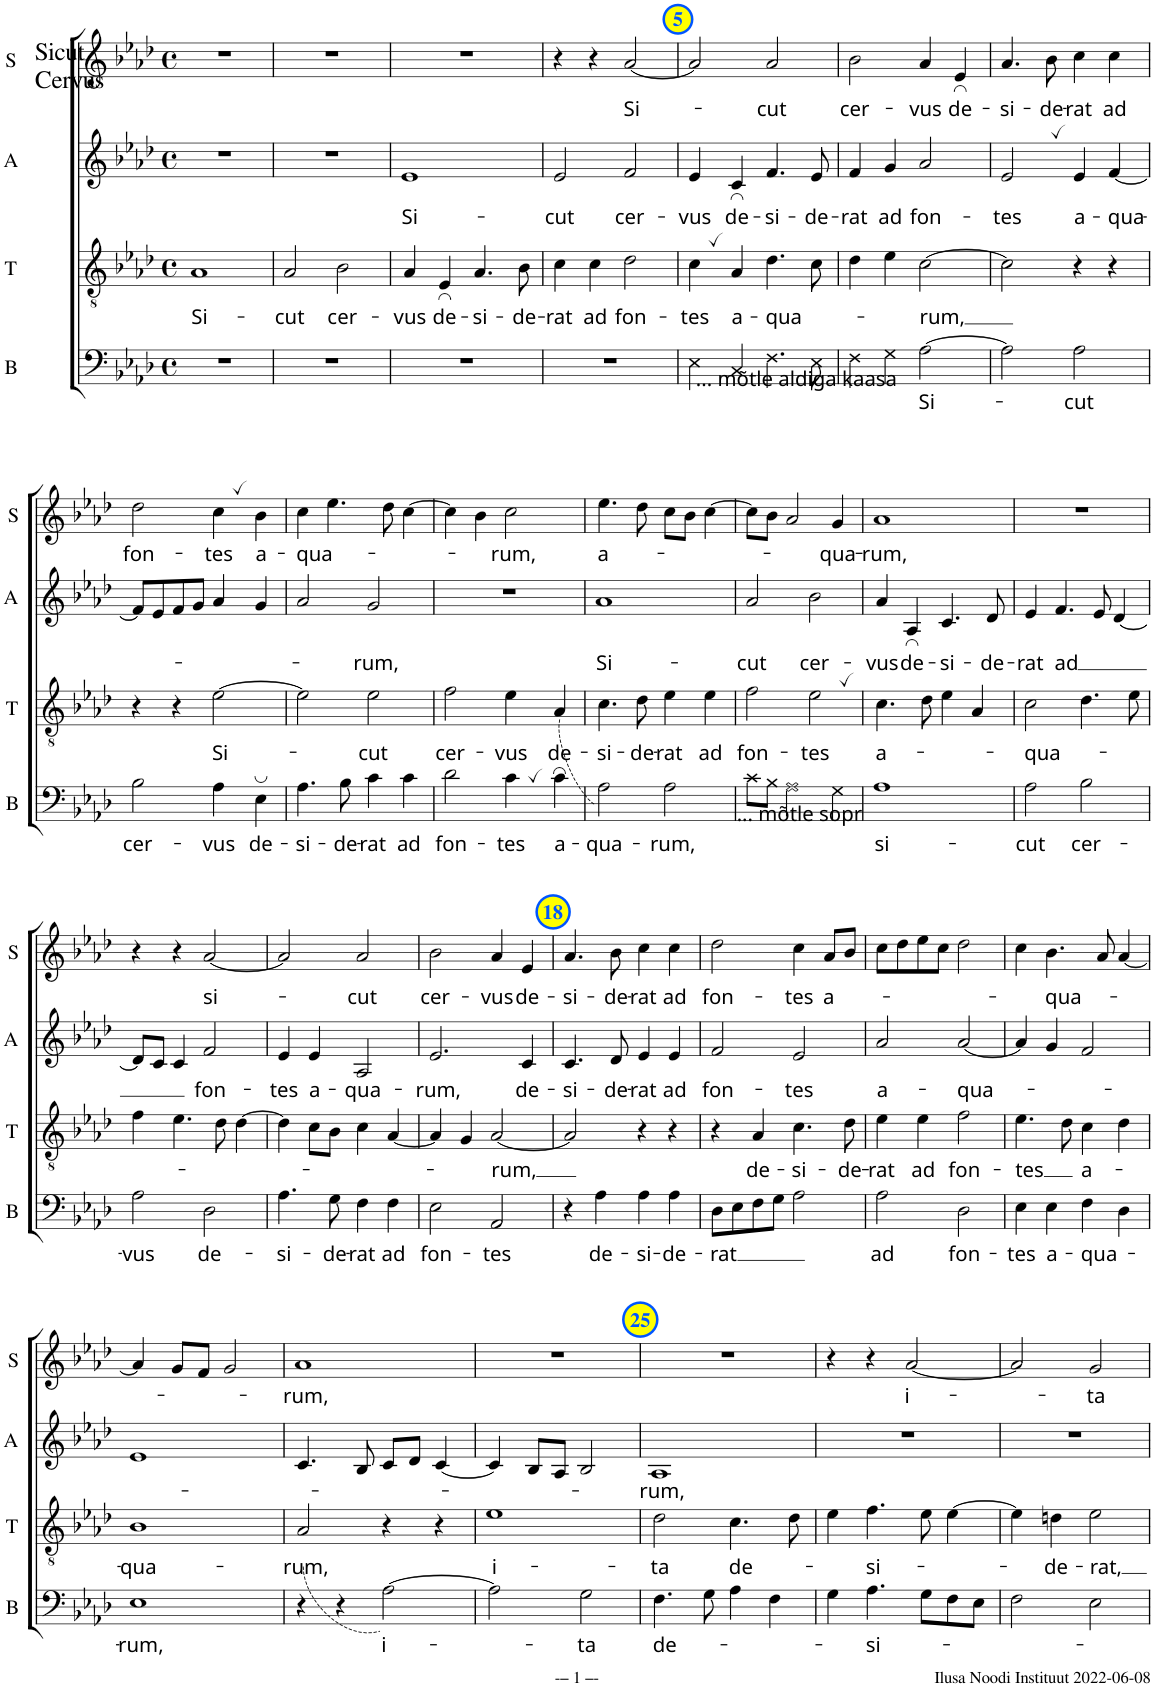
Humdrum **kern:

**kern	**text	**kern	**text	**kern	**text	**kern	**text
*part4	*part4	*part3	*part3	*part2	*part2	*part1	*part1
*staff4	*staff4	*staff3	*staff3	*staff2	*staff2	*staff1	*staff1
*I"B	*	*I"T	*	*I"A	*	*I"S	*
*I'B	*	*I'T	*	*I'A	*	*I'S	*
*clefF4	*	*clefGv2	*	*clefG2	*	*clefG2	*
*Trd4c7	*	*	*	*Trd1c2	*	*	*
*k[b-e-a-d-]	*	*k[b-e-a-d-]	*	*k[b-e-a-d-]	*	*k[b-e-a-d-]	*
*M4/4	*	*M4/4	*	*M4/4	*	*M4/4	*
*met(c)	*	*met(c)	*	*met(c)	*	*met(c)	*
=1	=1	=1	=1	=1	=1	=1	=1
!	!	!	!LO:LY:b	!	!	!	!
1r	.	1A-	Si-	1r	.	1r	.
=2	=2	=2	=2	=2	=2	=2	=2
!	!	!	!LO:LY:b	!	!	!	!
1r	.	2A-/	-cut	1r	.	1r	.
!	!	!	!LO:LY:b	!	!	!	!
.	.	2B-\	cer-	.	.	.	.
=3	=3	=3	=3	=3	=3	=3	=3
!	!	!	!LO:LY:b	!	!LO:LY:b	!	!
1r	.	4A-/	-vus	1e-	Si-	1r	.
!	!	!	!LO:LY:b	!	!	!	!
.	.	4E-/	de-	.	.	.	.
!	!	!	!LO:LY:b	!	!	!	!
.	.	4.A-/	-si-	.	.	.	.
!	!	!	!LO:LY:b	!	!	!	!
.	.	8B-\	-de-	.	.	.	.
=4	=4	=4	=4	=4	=4	=4	=4
!	!	!	!LO:LY:b	!	!LO:LY:b	!	!
1r	.	4c\	-rat	2e-/	-cut	4r	.
!	!	!	!LO:LY:b	!	!	!	!
.	.	4c\	ad	.	.	4r	.
!	!	!	!LO:LY:b	!	!LO:LY:b	!	!LO:LY:b
.	.	2d-\	fon-	2f/	cer-	[2a-/	Si-
=5	=5	=5	=5	=5	=5	=5	=5
!	!	!	!LO:LY:b	!	!LO:LY:b	!	!
4E-\	.	4c,\	-tes	4e-/	-vus	2a-/]	.
!	!	!	!LO:LY:b	!	!LO:LY:b	!	!
4C/	.	4A-/	a-	4c/	de-	.	.
!	!	!	!LO:LY:b	!	!LO:LY:b	!	!LO:LY:b
4.F\	.	4.d-\	-qua-	4.f/	-si-	2a-/	-cut
!	!	!	!	!	!LO:LY:b	!	!
8E-\	.	8c\	.	8e-/	-de-	.	.
=6	=6	=6	=6	=6	=6	=6	=6
!	!	!	!	!	!LO:LY:b	!	!LO:LY:b
4F\	.	4d-\	.	4f/	-rat	2b-\	cer-
!	!LO:LY:b	!	!	!	!LO:LY:b	!	!
4G\	... mõtle aldiga kaasa	4e-\	.	4g/	ad	.	.
!	!LO:LY:b	!	!LO:LY:b	!	!LO:LY:b	!	!LO:LY:b
[2A-\	Si-	[2c\	-rum,	2a-/	fon-	4a-/	-vus
!	!	!	!	!	!	!	!LO:LY:b
.	.	.	.	.	.	4e-/	de-
=7	=7	=7	=7	=7	=7	=7	=7
!	!	!	!	!	!LO:LY:b	!	!LO:LY:b
2A-\]	.	2c\]	.	2e-,/	-tes	4.a-/	-si-
!	!	!	!	!	!	!	!LO:LY:b
.	.	.	.	.	.	8b-\	-de-
!	!LO:LY:b	!	!	!	!LO:LY:b	!	!LO:LY:b
2A-\	-cut	4r	.	4e-/	a-	4cc\	-rat
!	!	!	!	!	!LO:LY:b	!	!LO:LY:b
.	.	4r	.	[4f/	-qua-	4cc\	ad
!!LO:LB:g=z
=8	=8	=8	=8	=8	=8	=8	=8
!	!LO:LY:b	!	!	!	!	!	!LO:LY:b
2B-\	cer-	4r	.	8f/L]	.	2dd-\	fon-
.	.	.	.	8e-/	.	.	.
.	.	4r	.	8f/	.	.	.
.	.	.	.	8g/J	.	.	.
!	!LO:LY:b	!	!LO:LY:b	!	!	!	!LO:LY:b
4A-\	-vus	[2e-\	Si-	4a-/	.	4cc,\	-tes
!	!LO:LY:b	!	!	!	!	!	!LO:LY:b
4E-\	de-	.	.	4g/	.	4b-\	a-
=9	=9	=9	=9	=9	=9	=9	=9
!	!LO:LY:b	!	!	!	!	!	!LO:LY:b
4.A-\	-si-	2e-\]	.	2a-/	.	4cc\	-qua-
.	.	.	.	.	.	4.ee-\	.
!	!LO:LY:b	!	!	!	!	!	!
8B-\	-de-	.	.	.	.	.	.
!	!LO:LY:b	!	!LO:LY:b	!	!LO:LY:b	!	!
4c\	-rat	2e-\	-cut	2g/	-rum,	.	.
.	.	.	.	.	.	8dd-\	.
!	!LO:LY:b	!	!	!	!	!	!
4c\	ad	.	.	.	.	[4cc\	.
=10	=10	=10	=10	=10	=10	=10	=10
!	!LO:LY:b	!	!LO:LY:b	!	!	!	!
2d-\	fon-	2f\	cer-	1r	.	4cc\]	.
.	.	.	.	.	.	4b-\	.
!	!LO:LY:b	!	!LO:LY:b	!	!	!	!LO:LY:b
4c,\	-tes	4e-\	-vus	.	.	2cc\	-rum,
!	!LO:LY:b	!	!LO:LY:b	!	!	!	!
4c\	a-	(4A-/	de-	.	.	.	.
=11	=11	=11	=11	=11	=11	=11	=11
!	!LO:LY:b	!	!LO:LY:b	!	!LO:LY:b	!	!LO:LY:b
2A-\)	-qua-	4.c\	-si-	1a-	Si-	4.ee-\	a-
!	!	!	!LO:LY:b	!	!	!	!
.	.	8d-\	-de-	.	.	8dd-\	.
!	!LO:LY:b	!	!LO:LY:b	!	!	!	!
2A-\	-rum,	4e-\	-rat	.	.	8cc\L	.
.	.	.	.	.	.	8b-\J	.
!	!	!	!LO:LY:b	!	!	!	!
.	.	4e-\	ad	.	.	[4cc\	.
=12	=12	=12	=12	=12	=12	=12	=12
!	!	!	!LO:LY:b	!	!LO:LY:b	!	!
8c\L	.	2f\	fon-	2a-/	-cut	8cc\L]	.
8B-\J	.	.	.	.	.	8b-\J	.
2A-\	.	.	.	.	.	2a-/	.
!	!	!	!LO:LY:b	!	!LO:LY:b	!	!
.	.	2e-,\	-tes	2b-\	cer-	.	.
!	!LO:LY:b	!	!	!	!	!	!LO:LY:b
4G\	... mõtle sopr	.	.	.	.	4g/	-qua-
=13	=13	=13	=13	=13	=13	=13	=13
!	!LO:LY:b	!	!LO:LY:b	!	!LO:LY:b	!	!LO:LY:b
1A-	si-	4.c\	a-	4a-/	-vus	1a-	-rum,
!	!	!	!	!	!LO:LY:b	!	!
.	.	.	.	4A-/	de-	.	.
.	.	8d-\	.	.	.	.	.
!	!	!	!	!	!LO:LY:b	!	!
.	.	4e-\	.	4.c/	-si-	.	.
.	.	4A-/	.	.	.	.	.
!	!	!	!	!	!LO:LY:b	!	!
.	.	.	.	8d-/	-de-	.	.
=14	=14	=14	=14	=14	=14	=14	=14
!	!LO:LY:b	!	!LO:LY:b	!	!LO:LY:b	!	!
2A-\	-cut	2c\	-qua-	4e-/	-rat	1r	.
!	!	!	!	!	!LO:LY:b	!	!
.	.	.	.	4.f/	ad	.	.
!	!LO:LY:b	!	!	!	!	!	!
2B-\	cer-	4.d-\	.	.	.	.	.
.	.	.	.	8e-/	.	.	.
.	.	.	.	[4d-/	.	.	.
.	.	8e-\	.	.	.	.	.
!!LO:LB:g=z
=15	=15	=15	=15	=15	=15	=15	=15
!	!LO:LY:b	!	!	!	!	!	!
2A-\	-vus	4f\	.	8d-/L]	.	4r	.
.	.	.	.	8c/J	.	.	.
.	.	4.e-\	.	4c/	.	4r	.
!	!LO:LY:b	!	!	!	!LO:LY:b	!	!LO:LY:b
2D-\	de-	.	.	2f/	fon-	[2a-/	si-
.	.	8d-\	.	.	.	.	.
.	.	[4d-\	.	.	.	.	.
=16	=16	=16	=16	=16	=16	=16	=16
!	!LO:LY:b	!	!	!	!LO:LY:b	!	!
4.A-\	-si-	4d-\]	.	4e-/	-tes	2a-/]	.
!	!	!	!	!	!LO:LY:b	!	!
.	.	8c\L	.	4e-/	a-	.	.
!	!LO:LY:b	!	!	!	!	!	!
8G\	-de-	8B-\J	.	.	.	.	.
!	!LO:LY:b	!	!	!	!LO:LY:b	!	!LO:LY:b
4F\	-rat	4c\	.	2A-/	-qua-	2a-/	-cut
!	!LO:LY:b	!	!	!	!	!	!
4F\	ad	[4A-/	.	.	.	.	.
=17	=17	=17	=17	=17	=17	=17	=17
!	!LO:LY:b	!	!	!	!LO:LY:b	!	!LO:LY:b
2E-\	fon-	4A-/]	.	2.e-/	-rum,	2b-\	cer-
.	.	4G/	.	.	.	.	.
!	!LO:LY:b	!	!LO:LY:b	!	!	!	!LO:LY:b
2AA-/	-tes	[2A-/	-rum,	.	.	4a-/	-vus
!	!	!	!	!	!LO:LY:b	!	!LO:LY:b
.	.	.	.	4c/	de-	4e-/	de-
=18	=18	=18	=18	=18	=18	=18	=18
!	!	!	!	!	!LO:LY:b	!	!LO:LY:b
4r	.	2A-/]	.	4.c/	-si-	4.a-/	-si-
!	!LO:LY:b	!	!	!	!	!	!
4A-\	de-	.	.	.	.	.	.
!	!	!	!	!	!LO:LY:b	!	!LO:LY:b
.	.	.	.	8d-/	-de-	8b-\	-de-
!	!LO:LY:b	!	!	!	!LO:LY:b	!	!LO:LY:b
4A-\	-si-	4r	.	4e-/	-rat	4cc\	-rat
!	!LO:LY:b	!	!	!	!LO:LY:b	!	!LO:LY:b
4A-\	-de-	4r	.	4e-/	ad	4cc\	ad
=19	=19	=19	=19	=19	=19	=19	=19
!	!LO:LY:b	!	!	!	!LO:LY:b	!	!LO:LY:b
8D-\L	-rat	4r	.	2f/	fon-	2dd-\	fon-
8E-\	.	.	.	.	.	.	.
!	!	!	!LO:LY:b	!	!	!	!
8F\	.	4A-/	de-	.	.	.	.
8G\J	.	.	.	.	.	.	.
!	!	!	!LO:LY:b	!	!LO:LY:b	!	!LO:LY:b
2A-\	.	4.c\	-si-	2e-/	-tes	4cc\	-tes
!	!	!	!	!	!	!	!LO:LY:b
.	.	.	.	.	.	8a-/L	a-
!	!	!	!LO:LY:b	!	!	!	!
.	.	8d-\	-de-	.	.	8b-/J	.
=20	=20	=20	=20	=20	=20	=20	=20
!	!LO:LY:b	!	!LO:LY:b	!	!LO:LY:b	!	!
2A-\	ad	4e-\	-rat	2a-/	a-	8cc\L	.
.	.	.	.	.	.	8dd-\	.
!	!	!	!LO:LY:b	!	!	!	!
.	.	4e-\	ad	.	.	8ee-\	.
.	.	.	.	.	.	8cc\J	.
!	!LO:LY:b	!	!LO:LY:b	!	!LO:LY:b	!	!
2D-\	fon-	2f\	fon-	[2a-/	-qua-	2dd-\	.
=21	=21	=21	=21	=21	=21	=21	=21
!	!LO:LY:b	!	!LO:LY:b	!	!	!	!
4E-\	-tes	4.e-\	-tes	4a-/]	.	4cc\	.
!	!LO:LY:b	!	!	!	!	!	!LO:LY:b
4E-\	a-	.	.	4g/	.	4.b-\	-qua-
.	.	8d-\	.	.	.	.	.
!	!LO:LY:b	!	!LO:LY:b	!	!	!	!
4F\	-qua-	4c\	a-	2f/	.	.	.
.	.	.	.	.	.	8a-/	.
4D-\	.	4d-\	.	.	.	[4a-/	.
!!LO:LB:g=z
=22	=22	=22	=22	=22	=22	=22	=22
!	!LO:LY:b	!	!LO:LY:b	!	!	!	!
1E-	-rum,	1B-	-qua-	1e-	.	4a-/]	.
.	.	.	.	.	.	8g/L	.
.	.	.	.	.	.	8f/J	.
.	.	.	.	.	.	2g/	.
=23	=23	=23	=23	=23	=23	=23	=23
!	!	!	!LO:LY:b	!	!	!	!LO:LY:b
4r	.	(2A-/	-rum,	4.c/	.	1a-	-rum,
4r	.	.	.	.	.	.	.
.	.	.	.	8B-/	.	.	.
!	!LO:LY:b	!	!	!	!	!	!
[2A-\)	i-	4r	.	8c/L	.	.	.
.	.	.	.	8d-/J	.	.	.
.	.	4r	.	[4c/	.	.	.
=24	=24	=24	=24	=24	=24	=24	=24
!	!	!	!LO:LY:b	!	!	!	!
2A-\]	.	1e-	i-	4c/]	.	1r	.
.	.	.	.	8B-/L	.	.	.
.	.	.	.	8A-/J	.	.	.
!	!LO:LY:b	!	!	!	!	!	!
2G\	-ta	.	.	2B-/	.	.	.
=25	=25	=25	=25	=25	=25	=25	=25
!	!LO:LY:b	!	!LO:LY:b	!	!LO:LY:b	!	!
4.F\	de-	2d-\	-ta	1A-	-rum,	1r	.
8G\	.	.	.	.	.	.	.
!	!	!	!LO:LY:b	!	!	!	!
4A-\	.	4.c\	de-	.	.	.	.
4F\	.	.	.	.	.	.	.
.	.	8d-\	.	.	.	.	.
=26	=26	=26	=26	=26	=26	=26	=26
4G\	.	4e-\	.	1r	.	4r	.
!	!LO:LY:b	!	!LO:LY:b	!	!	!	!
4.A-\	-si-	4.f\	-si-	.	.	4r	.
!	!	!	!	!	!	!	!LO:LY:b
.	.	.	.	.	.	[2a-/	i-
8G\L	.	8e-\	.	.	.	.	.
8F\	.	[4e-\	.	.	.	.	.
8E-\J	.	.	.	.	.	.	.
=27	=27	=27	=27	=27	=27	=27	=27
2F\	.	4e-\]	.	1r	.	2a-/]	.
!	!	!	!LO:LY:b	!	!	!	!
.	.	4dn\	-de-	.	.	.	.
!	!	!	!LO:LY:b	!	!	!	!LO:LY:b
2E-\	.	2e-\	-rat,	.	.	2g/	-ta
=	=	=	=	=	=	=	=
*-	*-	*-	*-	*-	*-	*-	*-
